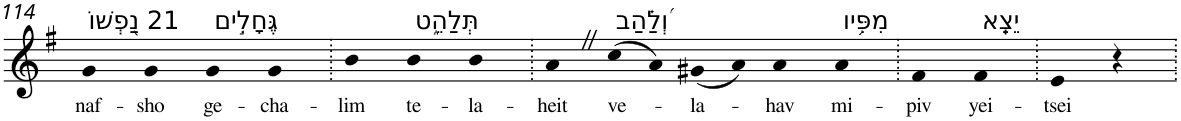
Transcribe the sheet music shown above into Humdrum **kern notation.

**kern	**text
*part1	*part1
*staff1	*staff1
*I"Piano	*
*I'Pno	*
!!LO:PB:g=z
*clefG2	*
*k[f#]	*
*G:	*
=114	=114
!LO:TX:a:t=21 נַ֭פְשׁוֹ	!
!	!LO:LY:b
4g	naf-
!	!LO:LY:b
4g	-sho
!LO:TX:a:t=גֶּחָלִ֣ים	!
!	!LO:LY:b
4g	ge-
!	!LO:LY:b
4g	-cha-
=115.	=115.
!	!LO:LY:b
4b	-lim
!LO:TX:a:t=תְּלַהֵ֑ט	!
!	!LO:LY:b
4b	te-
!	!LO:LY:b
4b	-la-
=116.	=116.
!	!LO:LY:b
4aZ	-heit
!LO:TX:a:t=וְ֝לַ֗הַב	!
!	!LO:LY:b
(8cc	ve-
8a)	.
!	!LO:LY:b
(8g#X	-la-
8a)	.
!	!LO:LY:b
4a	-hav
!LO:TX:a:t=מִפִּ֥יו	!
!	!LO:LY:b
4a	mi-
=117.	=117.
!	!LO:LY:b
4f#	-piv
!LO:TX:a:t=יֵצֵֽא	!
!	!LO:LY:b
4f#	yei-
=118.	=118.
!	!LO:LY:b
4e	-tsei
4r	.
=.	=.
*-	*-
